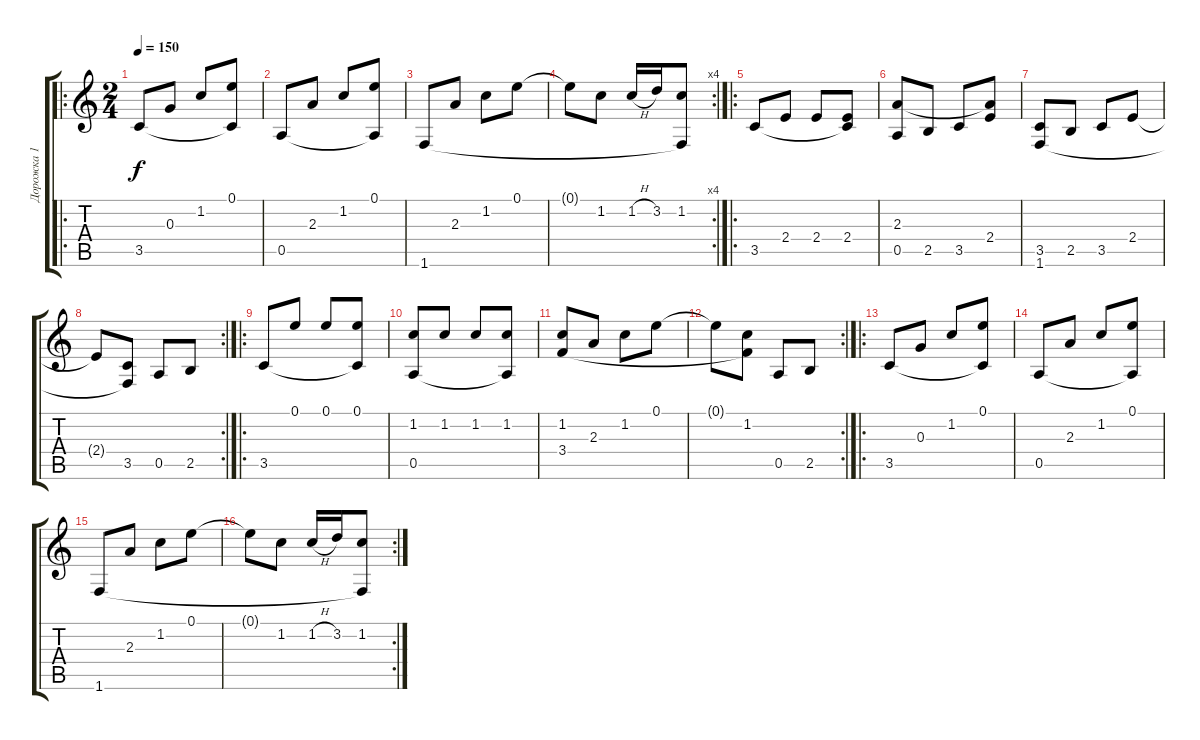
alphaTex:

\track ("Дорожка 1" "Дорожка 1") {instrument acousticguitarnylon}
\staff {score tabs}
\tuning (E4 B3 G3 D3 A2 E2) {hide}
\ro
\ts (2 4)
\tempo 150
\clef g2
\ks c
3.5.8{dy f instrument acousticguitarnylon} 0.3.8 1.2.8 (0.1 3.5{t}).8 |
0.5.8 2.3.8 1.2.8 (0.1 0.5{t}).8 |
1.6.8 2.3.8 1.2.8 0.1.8 |
\rc 4
0.1{t}.8 1.2.8 1.2{h}.16 3.2.16 (1.2 1.6{t}).8 |
\ro
3.5.8 2.4.8 2.4.8 (2.4 3.5{t}).8 |
(2.3 0.5).8 2.5.8 3.5.8 (2.3{t} 2.4).8 |
(3.5 1.6).8 2.5.8 3.5.8 2.4.8 |
\rc 2
2.4{t}.8 (3.5 1.6{t}).8 0.5.8 2.5.8 |
\ro
3.5.8 0.1.8 0.1.8 (0.1 3.5{t}).8 |
(1.2 0.5).8 1.2.8 1.2.8 (1.2 0.5{t}).8 |
(1.2 3.4).8 2.3.8 1.2.8 0.1.8 |
\rc 2
0.1{t}.8 (1.2 3.4{t}).8 0.5.8 2.5.8 |
\ro
3.5.8 0.3.8 1.2.8 (0.1 3.5{t}).8 |
0.5.8 2.3.8 1.2.8 (0.1 0.5{t}).8 |
1.6.8 2.3.8 1.2.8 0.1.8 |
\rc 2
0.1{t}.8 1.2.8 1.2{h}.16 3.2.16 (1.2 1.6{t}).8
